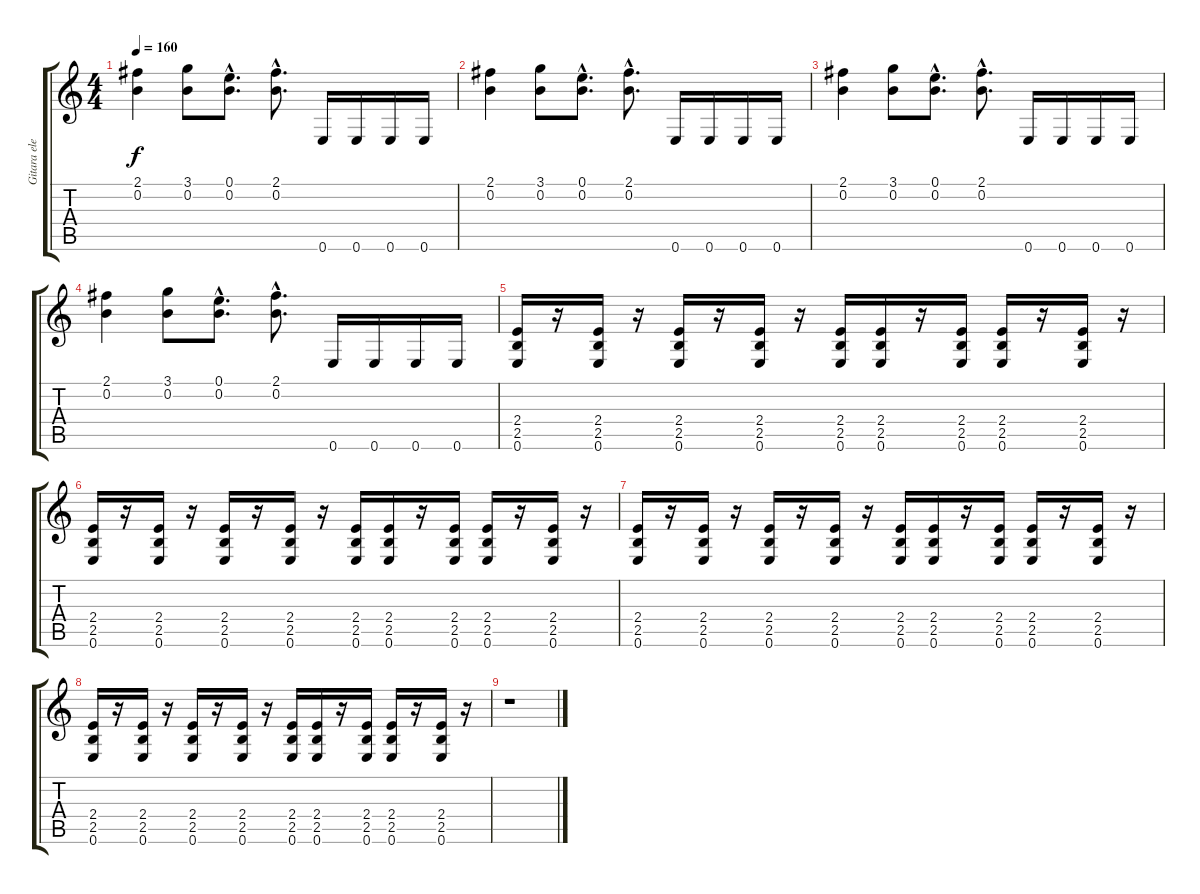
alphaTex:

\track ("Gitara elektryczna" "Gitara ele") {instrument distortionguitar}
\staff {score tabs}
\tuning (E4 B3 G3 D3 A2 E2) {hide}
\ts (4 4)
\tempo 160
\clef g2
\ks c
(2.1 0.2).4{dy f} (3.1 0.2).8 (0.1{hac} 0.2{hac}).8{d} (2.1{hac} 0.2{hac}).8{d} 0.6.16 0.6.16 0.6.16 0.6.16 |
(2.1 0.2).4 (3.1 0.2).8 (0.1{hac} 0.2{hac}).8{d} (2.1{hac} 0.2{hac}).8{d} 0.6.16 0.6.16 0.6.16 0.6.16 |
(2.1 0.2).4 (3.1 0.2).8 (0.1{hac} 0.2{hac}).8{d} (2.1{hac} 0.2{hac}).8{d} 0.6.16 0.6.16 0.6.16 0.6.16 |
(2.1 0.2).4 (3.1 0.2).8 (0.1{hac} 0.2{hac}).8{d} (2.1{hac} 0.2{hac}).8{d} 0.6.16 0.6.16 0.6.16 0.6.16 |
(2.4 2.5 0.6).16 r.16 (2.4 2.5 0.6).16 r.16 (2.4 2.5 0.6).16 r.16 (2.4 2.5 0.6).16 r.16 (2.4 2.5 0.6).16 (2.4 2.5 0.6).16 r.16 (2.4 2.5 0.6).16 (2.4 2.5 0.6).16 r.16 (2.4 2.5 0.6).16 r.16 |
(2.4 2.5 0.6).16 r.16 (2.4 2.5 0.6).16 r.16 (2.4 2.5 0.6).16 r.16 (2.4 2.5 0.6).16 r.16 (2.4 2.5 0.6).16 (2.4 2.5 0.6).16 r.16 (2.4 2.5 0.6).16 (2.4 2.5 0.6).16 r.16 (2.4 2.5 0.6).16 r.16 |
(2.4 2.5 0.6).16 r.16 (2.4 2.5 0.6).16 r.16 (2.4 2.5 0.6).16 r.16 (2.4 2.5 0.6).16 r.16 (2.4 2.5 0.6).16 (2.4 2.5 0.6).16 r.16 (2.4 2.5 0.6).16 (2.4 2.5 0.6).16 r.16 (2.4 2.5 0.6).16 r.16 |
(2.4 2.5 0.6).16 r.16 (2.4 2.5 0.6).16 r.16 (2.4 2.5 0.6).16 r.16 (2.4 2.5 0.6).16 r.16 (2.4 2.5 0.6).16 (2.4 2.5 0.6).16 r.16 (2.4 2.5 0.6).16 (2.4 2.5 0.6).16 r.16 (2.4 2.5 0.6).16 r.16 |
r.1
